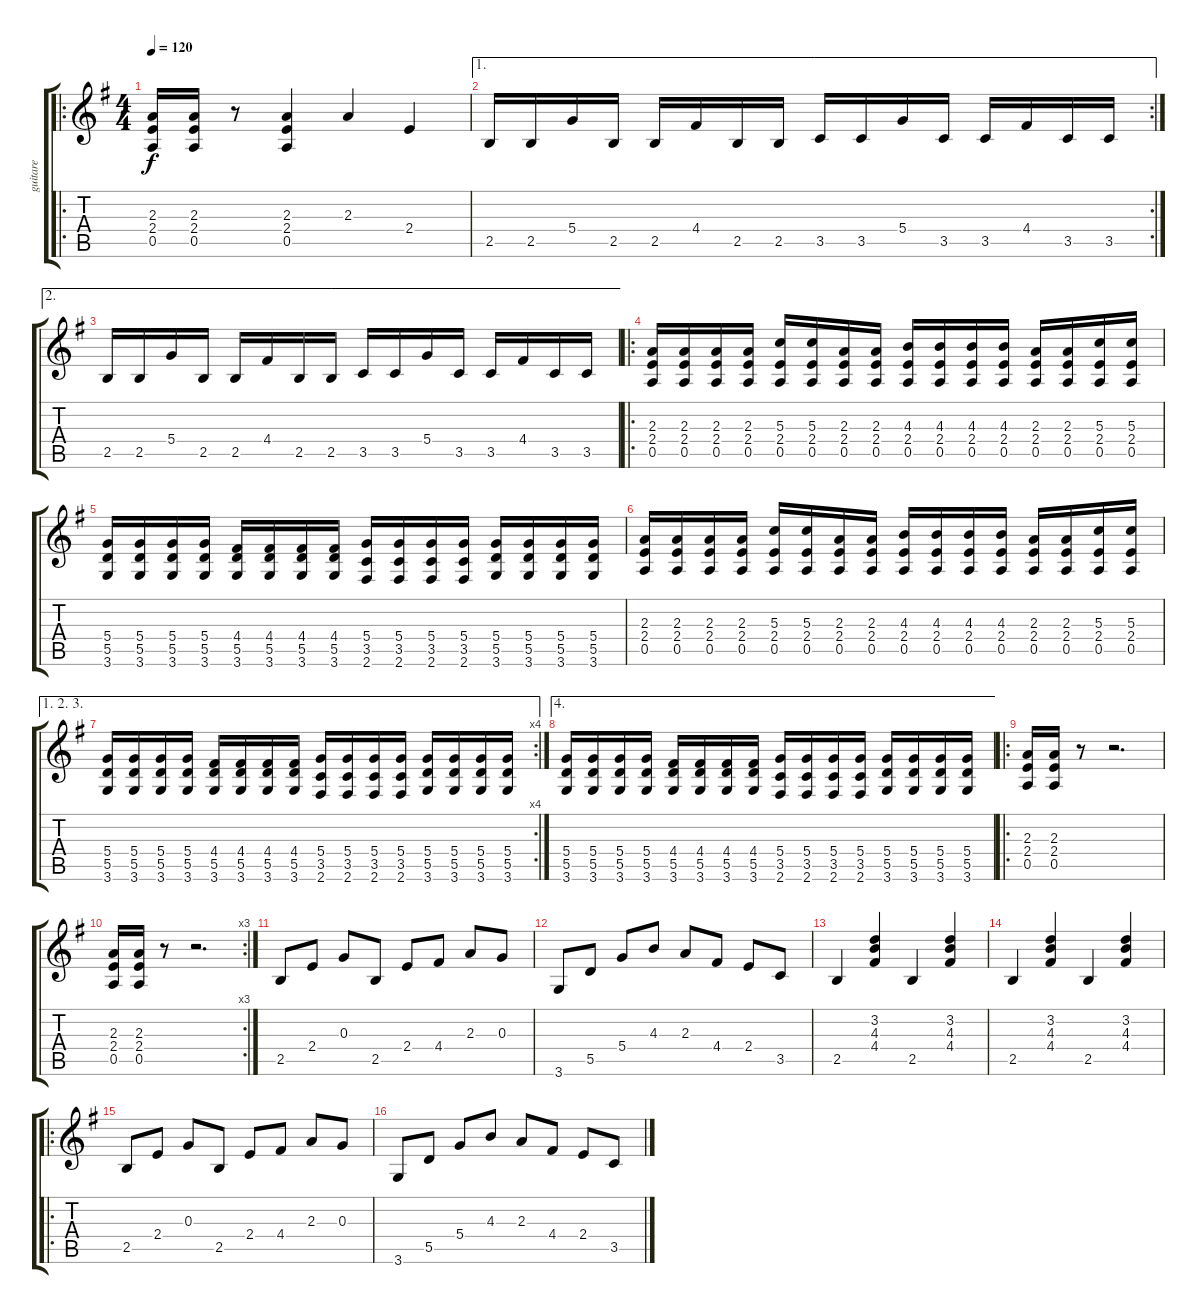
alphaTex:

\track ("guitare" "guitare") {instrument distortionguitar}
\staff {score tabs}
\tuning (E4 B3 G3 D3 A2 E2) {hide}
\ro
\ts (4 4)
\tempo 120
\clef g2
\ks g
(2.3 2.4 0.5).16{dy f} (2.3 2.4 0.5).16 r.8 (2.3 2.4 0.5).4 2.3.4 2.4.4 |
\ae 1
\rc 2
2.5.16 2.5.16 5.4.16 2.5.16 2.5.16 4.4.16 2.5.16 2.5.16 3.5.16 3.5.16 5.4.16 3.5.16 3.5.16 4.4.16 3.5.16 3.5.16 |
\ae 2
2.5.16 2.5.16 5.4.16 2.5.16 2.5.16 4.4.16 2.5.16 2.5.16 3.5.16 3.5.16 5.4.16 3.5.16 3.5.16 4.4.16 3.5.16 3.5.16 |
\ro
(2.3 2.4 0.5).16 (2.3 2.4 0.5).16 (2.3 2.4 0.5).16 (2.3 2.4 0.5).16 (5.3 2.4 0.5).16 (5.3 2.4 0.5).16 (2.3 2.4 0.5).16 (2.3 2.4 0.5).16 (4.3 2.4 0.5).16 (4.3 2.4 0.5).16 (4.3 2.4 0.5).16 (4.3 2.4 0.5).16 (2.3 2.4 0.5).16 (2.3 2.4 0.5).16 (5.3 2.4 0.5).16 (5.3 2.4 0.5).16 |
(5.4 5.5 3.6).16 (5.4 5.5 3.6).16 (5.4 5.5 3.6).16 (5.4 5.5 3.6).16 (4.4 5.5 3.6).16 (4.4 5.5 3.6).16 (4.4 5.5 3.6).16 (4.4 5.5 3.6).16 (5.4 3.5 2.6).16 (5.4 3.5 2.6).16 (5.4 3.5 2.6).16 (5.4 3.5 2.6).16 (5.4 5.5 3.6).16 (5.4 5.5 3.6).16 (5.4 5.5 3.6).16 (5.4 5.5 3.6).16 |
(2.3 2.4 0.5).16 (2.3 2.4 0.5).16 (2.3 2.4 0.5).16 (2.3 2.4 0.5).16 (5.3 2.4 0.5).16 (5.3 2.4 0.5).16 (2.3 2.4 0.5).16 (2.3 2.4 0.5).16 (4.3 2.4 0.5).16 (4.3 2.4 0.5).16 (4.3 2.4 0.5).16 (4.3 2.4 0.5).16 (2.3 2.4 0.5).16 (2.3 2.4 0.5).16 (5.3 2.4 0.5).16 (5.3 2.4 0.5).16 |
\ae (1 2 3)
\rc 4
(5.4 5.5 3.6).16 (5.4 5.5 3.6).16 (5.4 5.5 3.6).16 (5.4 5.5 3.6).16 (4.4 5.5 3.6).16 (4.4 5.5 3.6).16 (4.4 5.5 3.6).16 (4.4 5.5 3.6).16 (5.4 3.5 2.6).16 (5.4 3.5 2.6).16 (5.4 3.5 2.6).16 (5.4 3.5 2.6).16 (5.4 5.5 3.6).16 (5.4 5.5 3.6).16 (5.4 5.5 3.6).16 (5.4 5.5 3.6).16 |
\ae 4
(5.4 5.5 3.6).16 (5.4 5.5 3.6).16 (5.4 5.5 3.6).16 (5.4 5.5 3.6).16 (4.4 5.5 3.6).16 (4.4 5.5 3.6).16 (4.4 5.5 3.6).16 (4.4 5.5 3.6).16 (5.4 3.5 2.6).16 (5.4 3.5 2.6).16 (5.4 3.5 2.6).16 (5.4 3.5 2.6).16 (5.4 5.5 3.6).16 (5.4 5.5 3.6).16 (5.4 5.5 3.6).16 (5.4 5.5 3.6).16 |
\ro
(2.3 2.4 0.5).16 (2.3 2.4 0.5).16 r.8 r.2{d} |
\rc 3
(2.3 2.4 0.5).16 (2.3 2.4 0.5).16 r.8 r.2{d} |
2.5.8{volume 12 instrument acousticguitarsteel} 2.4.8 0.3.8 2.5.8 2.4.8 4.4.8 2.3.8 0.3.8 |
3.6.8 5.5.8 5.4.8 4.3.8 2.3.8 4.4.8 2.4.8 3.5.8 |
2.5.4 (3.2 4.3 4.4).4 2.5.4 (3.2 4.3 4.4).4 |
2.5.4 (3.2 4.3 4.4).4 2.5.4 (3.2 4.3 4.4).4 |
\ro
2.5.8{instrument acousticguitarsteel} 2.4.8 0.3.8 2.5.8 2.4.8 4.4.8 2.3.8 0.3.8 |
3.6.8 5.5.8 5.4.8 4.3.8 2.3.8 4.4.8 2.4.8 3.5.8
